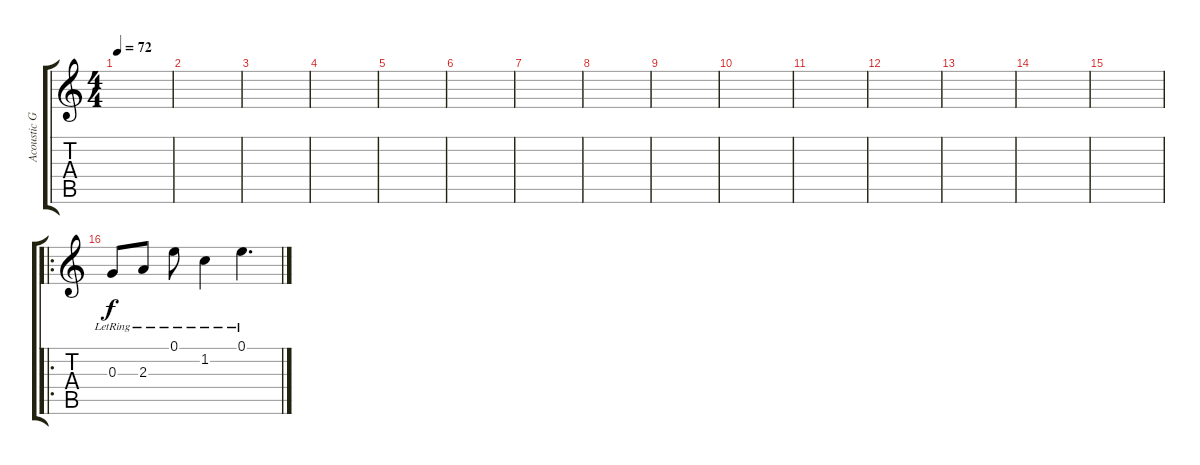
\track ("Acoustic Guitar" "Acoustic G") {instrument acousticguitarsteel}
\staff {score tabs}
\tuning (E4 B3 G3 D3 A2 E2) {hide}
\ts (4 4)
\tempo 72
\clef g2
\ks c
|
|
|
|
|
|
|
|
|
|
|
|
|
|
|
\ro
0.3{lr}.8 2.3{lr}.8 0.1{lr}.8 1.2{lr}.4 0.1{lr}.4{d}
